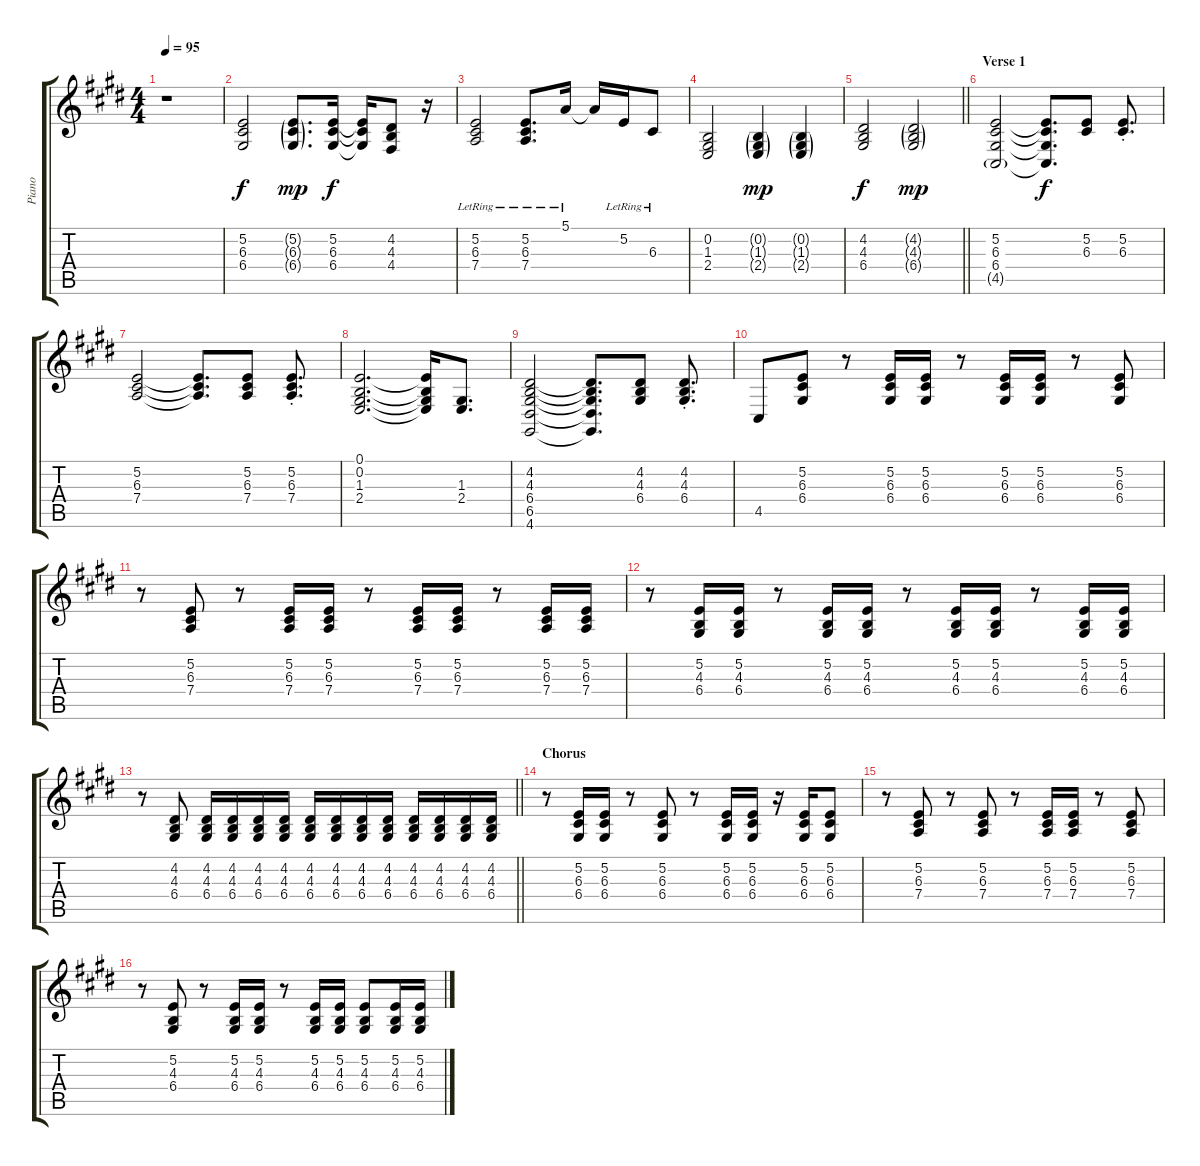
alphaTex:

\track ("Piano" "Piano") {instrument acousticgrandpiano}
\staff {score tabs}
\tuning (E4 B3 G3 D3 A2 E2) {hide}
\ts (4 4)
\tempo 95
\clef g2
\ks e
r.1{dy f instrument acousticgrandpiano} |
(5.2 6.3 6.4).2 (5.2{g} 6.3{g} 6.4{g}).8{d dy mp} (5.2 6.3 6.4).16{dy f} (5.2{t} 6.3{t} 6.4{t}).16 (4.2 4.3 4.4).8 r.16 |
(5.2{lr} 6.3{lr} 7.4{lr}).2 (5.2{lr} 6.3{lr} 7.4{lr}).8{d} 5.1{lr}.16 5.1{t}.16 5.2{lr}.16 6.3{lr}.8 |
(0.2 1.3 2.4).2 (0.2{g} 1.3{g} 2.4{g}).4{dy mp} (0.2{g} 1.3{g} 2.4{g}).4 |
\barLineRight lightlight
(4.2 4.3 6.4).2{dy f} (4.2{g} 4.3{g} 6.4{g}).2{dy mp} |
\section ("" "Verse 1")
(5.2 6.3 6.4 4.5{g}).2 (5.2{t} 6.3{t} 6.4{t} 4.5{t}).8{d dy f} (5.2 6.3).8 (5.2{st} 6.3{st}).8{d} |
(5.2 6.3 7.4).2 (5.2{t} 6.3{t} 7.4{t}).8{d} (5.2 6.3 7.4).8 (5.2{st} 6.3{st} 7.4{st}).8{d} |
(0.1 0.2 1.3 2.4).2{d} (0.1{t} 0.2{t} 1.3{t} 2.4{t}).16 (1.3 2.4).8{d} |
(4.2 4.3 6.4 6.5 4.6).2 (4.2{t} 4.3{t} 6.4{t} 6.5{t} 4.6{t}).8{d} (4.2 4.3 6.4).8 (4.2{st} 4.3{st} 6.4{st}).8{d} |
4.5.8 (5.2 6.3 6.4).8 r.8 (5.2 6.3 6.4).16 (5.2 6.3 6.4).16 r.8 (5.2 6.3 6.4).16 (5.2 6.3 6.4).16 r.8 (5.2 6.3 6.4).8 |
r.8 (5.2 6.3 7.4).8 r.8 (5.2 6.3 7.4).16 (5.2 6.3 7.4).16 r.8 (5.2 6.3 7.4).16 (5.2 6.3 7.4).16 r.8 (5.2 6.3 7.4).16 (5.2 6.3 7.4).16 |
r.8 (5.2 4.3 6.4).16 (5.2 4.3 6.4).16 r.8 (5.2 4.3 6.4).16 (5.2 4.3 6.4).16 r.8 (5.2 4.3 6.4).16 (5.2 4.3 6.4).16 r.8 (5.2 4.3 6.4).16 (5.2 4.3 6.4).16 |
\barLineRight lightlight
r.8 (4.2 4.3 6.4).8 (4.2 4.3 6.4).16 (4.2 4.3 6.4).16 (4.2 4.3 6.4).16 (4.2 4.3 6.4).16 (4.2 4.3 6.4).16 (4.2 4.3 6.4).16 (4.2 4.3 6.4).16 (4.2 4.3 6.4).16 (4.2 4.3 6.4).16 (4.2 4.3 6.4).16 (4.2 4.3 6.4).16 (4.2 4.3 6.4).16 |
\section ("" "Chorus")
r.8 (5.2 6.3 6.4).16 (5.2 6.3 6.4).16 r.8 (5.2 6.3 6.4).8 r.8 (5.2 6.3 6.4).16 (5.2 6.3 6.4).16 r.16 (5.2 6.3 6.4).16 (5.2 6.3 6.4).8 |
r.8 (5.2 6.3 7.4).8 r.8 (5.2 6.3 7.4).8 r.8 (5.2 6.3 7.4).16 (5.2 6.3 7.4).16 r.8 (5.2 6.3 7.4).8 |
r.8 (5.2 4.3 6.4).8 r.8 (5.2 4.3 6.4).16 (5.2 4.3 6.4).16 r.8 (5.2 4.3 6.4).16 (5.2 4.3 6.4).16 (5.2 4.3 6.4).8 (5.2 4.3 6.4).16 (5.2 4.3 6.4).16
